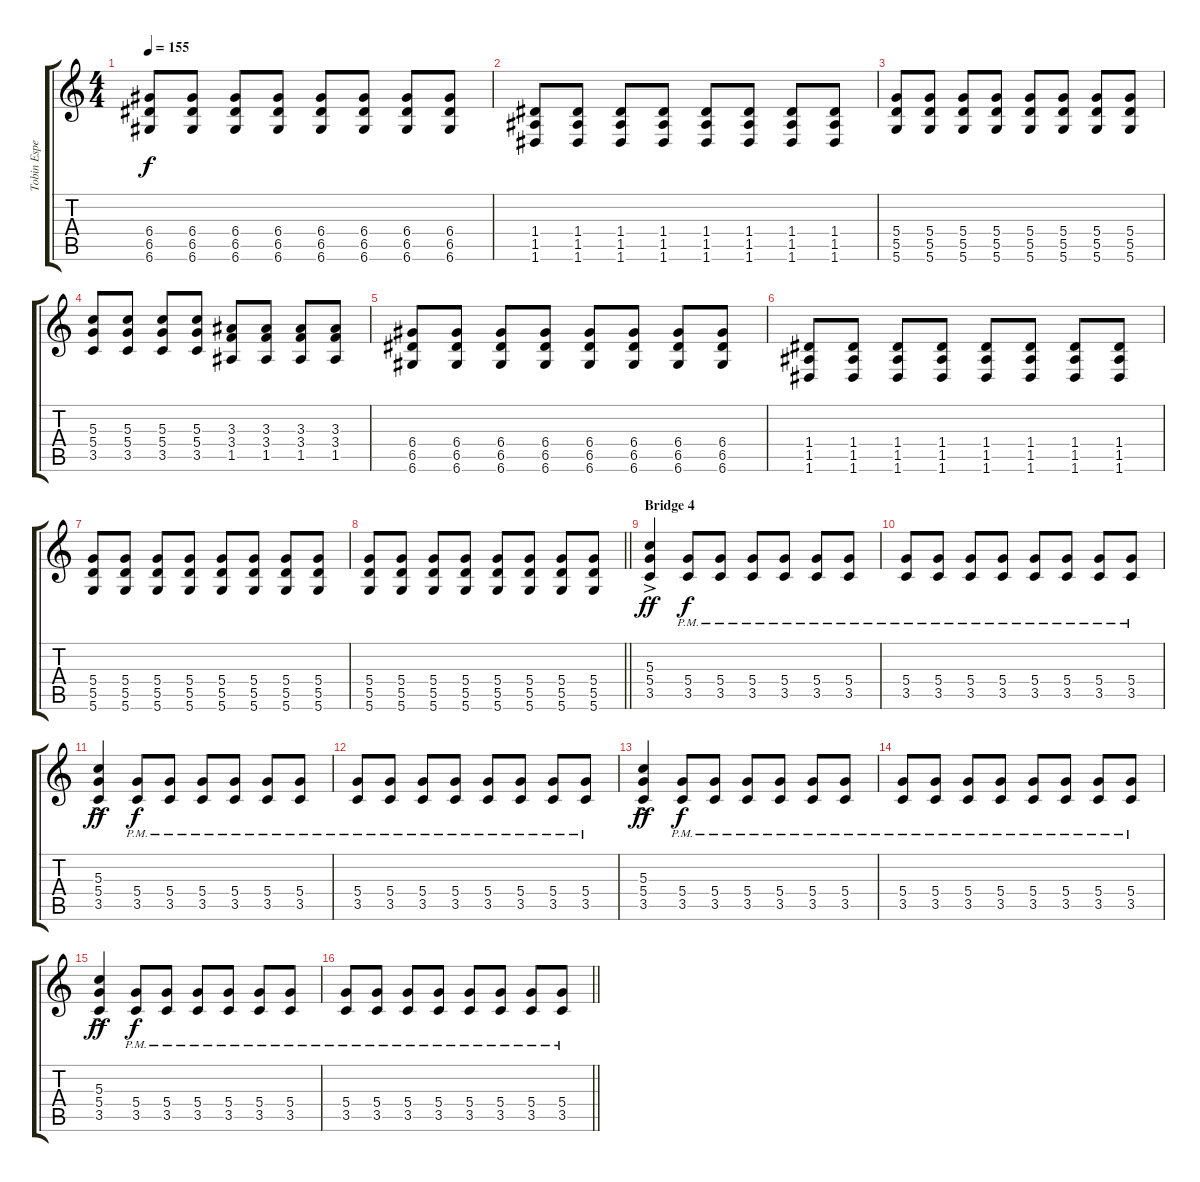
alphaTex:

\track ("Tobin Esperance (Rythm Guitar)" "Tobin Espe") {instrument distortionguitar}
\staff {score tabs}
\tuning (E4 B3 G3 D3 A2 D2) {hide}
\ts (4 4)
\tempo 155
\clef g2
\ks c
(6.4 6.5 6.6).8{dy f} (6.4 6.5 6.6).8 (6.4 6.5 6.6).8 (6.4 6.5 6.6).8 (6.4 6.5 6.6).8 (6.4 6.5 6.6).8 (6.4 6.5 6.6).8 (6.4 6.5 6.6).8 |
(1.4 1.5 1.6).8 (1.4 1.5 1.6).8 (1.4 1.5 1.6).8 (1.4 1.5 1.6).8 (1.4 1.5 1.6).8 (1.4 1.5 1.6).8 (1.4 1.5 1.6).8 (1.4 1.5 1.6).8 |
(5.4 5.5 5.6).8 (5.4 5.5 5.6).8 (5.4 5.5 5.6).8 (5.4 5.5 5.6).8 (5.4 5.5 5.6).8 (5.4 5.5 5.6).8 (5.4 5.5 5.6).8 (5.4 5.5 5.6).8 |
(5.3 5.4 3.5).8 (5.3 5.4 3.5).8 (5.3 5.4 3.5).8 (5.3 5.4 3.5).8 (3.3 3.4 1.5).8 (3.3 3.4 1.5).8 (3.3 3.4 1.5).8 (3.3 3.4 1.5).8 |
(6.4 6.5 6.6).8 (6.4 6.5 6.6).8 (6.4 6.5 6.6).8 (6.4 6.5 6.6).8 (6.4 6.5 6.6).8 (6.4 6.5 6.6).8 (6.4 6.5 6.6).8 (6.4 6.5 6.6).8 |
(1.4 1.5 1.6).8 (1.4 1.5 1.6).8 (1.4 1.5 1.6).8 (1.4 1.5 1.6).8 (1.4 1.5 1.6).8 (1.4 1.5 1.6).8 (1.4 1.5 1.6).8 (1.4 1.5 1.6).8 |
(5.4 5.5 5.6).8 (5.4 5.5 5.6).8 (5.4 5.5 5.6).8 (5.4 5.5 5.6).8 (5.4 5.5 5.6).8 (5.4 5.5 5.6).8 (5.4 5.5 5.6).8 (5.4 5.5 5.6).8 |
\barLineRight lightlight
(5.4 5.5 5.6).8 (5.4 5.5 5.6).8 (5.4 5.5 5.6).8 (5.4 5.5 5.6).8 (5.4 5.5 5.6).8 (5.4 5.5 5.6).8 (5.4 5.5 5.6).8 (5.4 5.5 5.6).8 |
\section ("" "Bridge 4")
(5.3{ac} 5.4{ac} 3.5{ac}).4{dy ff} (5.4{pm} 3.5{pm}).8{dy f} (5.4{pm} 3.5{pm}).8 (5.4{pm} 3.5{pm}).8 (5.4{pm} 3.5{pm}).8 (5.4{pm} 3.5{pm}).8 (5.4{pm} 3.5{pm}).8 |
(5.4{pm} 3.5{pm}).8 (5.4{pm} 3.5{pm}).8 (5.4{pm} 3.5{pm}).8 (5.4{pm} 3.5{pm}).8 (5.4{pm} 3.5{pm}).8 (5.4{pm} 3.5{pm}).8 (5.4{pm} 3.5{pm}).8 (5.4{pm} 3.5{pm}).8 |
(5.3{ac} 5.4{ac} 3.5{ac}).4{dy ff} (5.4{pm} 3.5{pm}).8{dy f} (5.4{pm} 3.5{pm}).8 (5.4{pm} 3.5{pm}).8 (5.4{pm} 3.5{pm}).8 (5.4{pm} 3.5{pm}).8 (5.4{pm} 3.5{pm}).8 |
(5.4{pm} 3.5{pm}).8 (5.4{pm} 3.5{pm}).8 (5.4{pm} 3.5{pm}).8 (5.4{pm} 3.5{pm}).8 (5.4{pm} 3.5{pm}).8 (5.4{pm} 3.5{pm}).8 (5.4{pm} 3.5{pm}).8 (5.4{pm} 3.5{pm}).8 |
(5.3{ac} 5.4{ac} 3.5{ac}).4{dy ff} (5.4{pm} 3.5{pm}).8{dy f} (5.4{pm} 3.5{pm}).8 (5.4{pm} 3.5{pm}).8 (5.4{pm} 3.5{pm}).8 (5.4{pm} 3.5{pm}).8 (5.4{pm} 3.5{pm}).8 |
(5.4{pm} 3.5{pm}).8 (5.4{pm} 3.5{pm}).8 (5.4{pm} 3.5{pm}).8 (5.4{pm} 3.5{pm}).8 (5.4{pm} 3.5{pm}).8 (5.4{pm} 3.5{pm}).8 (5.4{pm} 3.5{pm}).8 (5.4{pm} 3.5{pm}).8 |
(5.3{ac} 5.4{ac} 3.5{ac}).4{dy ff} (5.4{pm} 3.5{pm}).8{dy f} (5.4{pm} 3.5{pm}).8 (5.4{pm} 3.5{pm}).8 (5.4{pm} 3.5{pm}).8 (5.4{pm} 3.5{pm}).8 (5.4{pm} 3.5{pm}).8 |
\barLineRight lightlight
(5.4{pm} 3.5{pm}).8 (5.4{pm} 3.5{pm}).8 (5.4{pm} 3.5{pm}).8 (5.4{pm} 3.5{pm}).8 (5.4{pm} 3.5{pm}).8 (5.4{pm} 3.5{pm}).8 (5.4{pm} 3.5{pm}).8 (5.4{pm} 3.5{pm}).8
